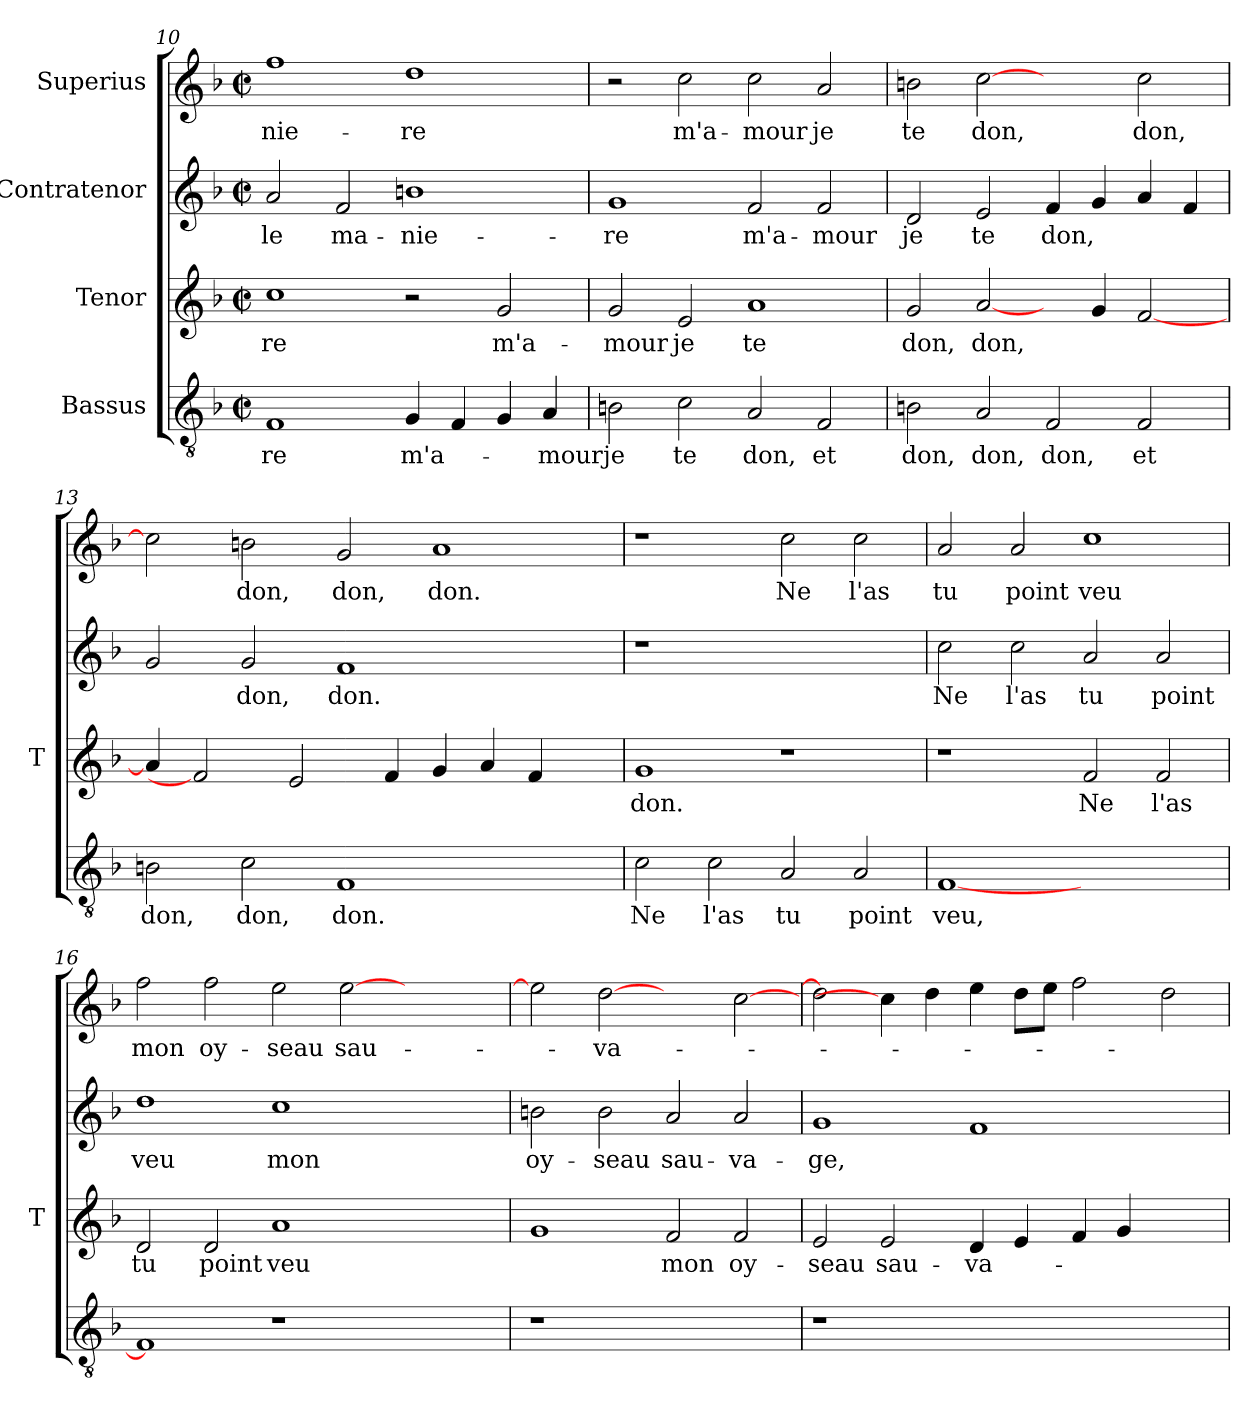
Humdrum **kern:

**kern	**text	**kern	**text	**kern	**text	**kern	**text
*part4	*part4	*part3	*part3	*part2	*part2	*part1	*part1
*staff4	*staff4	*staff3	*staff3	*staff2	*staff2	*staff1	*staff1
*I"Bassus	*	*I"Tenor	*	*I"Contratenor	*	*I"Superius	*
*	*	*I'T	*	*	*	*	*
*clefGv2	*	*clefG2	*	*clefG2	*	*clefG2	*
*k[b-]	*	*k[b-]	*	*k[b-]	*	*k[b-]	*
*F:	*	*F:	*	*F:	*	*F:	*
*M2/2	*	*M2/2	*	*M2/2	*	*M2/2	*
*met(c|)	*	*met(c|)	*	*met(c|)	*	*met(c|)	*
=10	=10	=10	=10	=10	=10	=10	=10
1F	-re	1cc	-re	2a	-le	1ff	nie-
.	.	.	.	2f	ma-	.	.
4G	m'a-	2r	.	1bn	nie-	1dd	-re
4F	.	.	.	.	.	.	.
4G	.	2g	m'a-	.	.	.	.
4A	-mour	.	.	.	.	.	.
!!LO:PB:g=z
=11	=11	=11	=11	=11	=11	=11	=11
2Bn	-je	2g	-mour	1g	-re	2r	.
2c	-te	2e	-je	.	.	2cc	m'a-
2A	-don,	1a	-te	2f	m'a-	2cc	-mour
2F	-et	.	.	2f	-mour	2a	-je
=12	=12	=12	=12	=12	=12	=12	=12
2Bn	-don,	2g	-don,	2d	-je	2bn	-te
2A	-don,	[2a	-don,	2e	-te	[2cc	-don,
2F	-don,	4ryy	.	4f	-don,	2ryy	.
.	.	4g	.	4g	.	.	.
2F	-et	[2f	.	4a	.	2cc	-don,
.	.	.	.	4f	.	.	.
=13	=13	=13	=13	=13	=13	=13	=13
2Bn	-don,	4a]	.	2g	.	2cc]	.
.	.	2f]	.	.	.	.	.
2c	-don,	.	.	2g	-don,	2bn	-don,
.	.	2e	.	.	.	.	.
1F	-don.	.	.	1f	-don.	2g	-don,
.	.	4f	.	.	.	.	.
.	.	4g	.	.	.	1a	-don.
.	.	4a	.	.	.	.	.
2ryy	.	4f	.	2ryy	.	.	.
.	.	4ryy	.	.	.	.	.
=14	=14	=14	=14	=14	=14	=14	=14
2c	-Ne	1g	-don.	1r	.	1r	.
2c	-l'as	.	.	.	.	.	.
2A	-tu	1r	.	1ryy	.	2cc	-Ne
2A	-point	.	.	.	.	2cc	-l'as
!!LO:PB:g=z
=15	=15	=15	=15	=15	=15	=15	=15
[1F	-veu,	1r	.	2cc	-Ne	2a	-tu
.	.	.	.	2cc	-l'as	2a	-point
1ryy	.	2f	-Ne	2a	-tu	1cc	-veu
.	.	2f	-l'as	2a	-point	.	.
=16	=16	=16	=16	=16	=16	=16	=16
1F]	.	2d	-tu	1dd	-veu	2ff	-mon
.	.	2d	-point	.	.	2ff	oy-
1r	.	1a	-veu	1cc	-mon	2ee	-seau
.	.	.	.	.	.	[2ee	sau-
1ryy	.	1ryy	.	1ryy	.	1ryy	.
=17	=17	=17	=17	=17	=17	=17	=17
1r	.	1g	.	2bn	oy-	2ee]	.
.	.	.	.	2b	-seau	[2dd	va-
1ryy	.	2f	-mon	2a	sau-	2ryy	.
.	.	2f	oy-	2a	va-	[2cc	.
=18	=18	=18	=18	=18	=18	=18	=18
1r	.	2e	-seau	1g	-ge,	2dd]	.
.	.	2e	sau-	.	.	4cc]	.
.	.	.	.	.	.	4dd	.
1ryy	.	4d	va-	1f	.	4ee	.
.	.	4e	.	.	.	8ddL	.
.	.	.	.	.	.	8eeJ	.
.	.	4f	.	.	.	2ff	.
.	.	4g	.	.	.	.	.
2ryy	.	2ryy	.	2ryy	.	2dd	.
=	=	=	=	=	=	=	=
*-	*-	*-	*-	*-	*-	*-	*-
